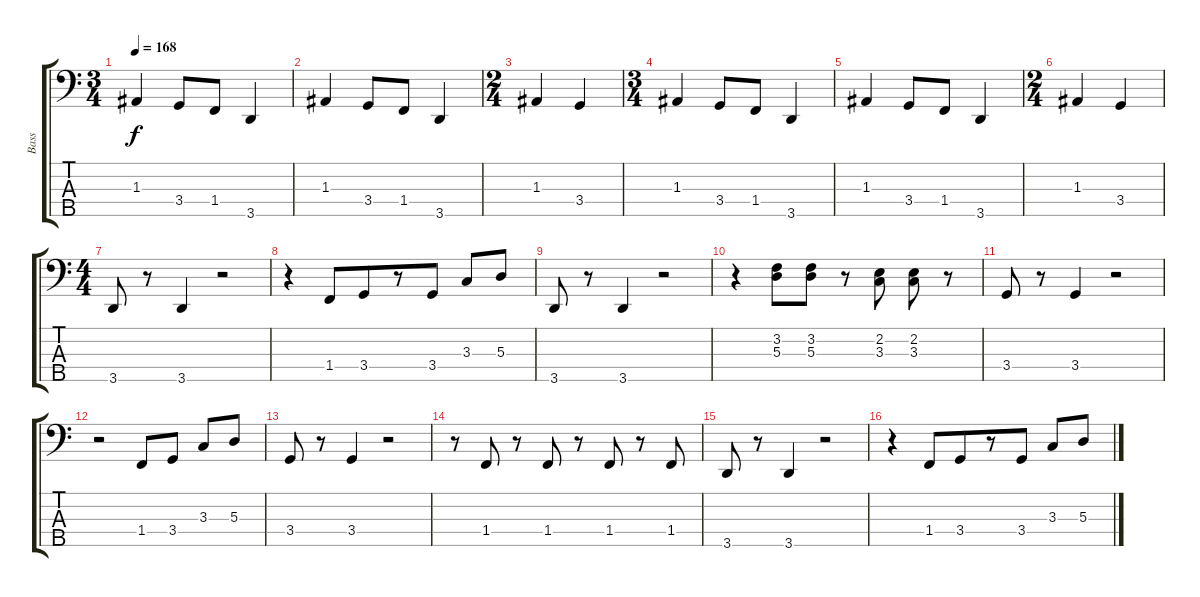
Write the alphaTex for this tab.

\track ("Bass" "Bass") {instrument electricbassfinger}
\staff {score tabs}
\tuning (G2 D2 A1 E1 B0) {hide}
\ts (3 4)
\tempo 168
\clef f4
\ks c
1.3.4{dy f instrument electricbassfinger beam merge} 3.4.8 1.4.8{beam merge} 3.5.4 |
1.3.4{beam merge} 3.4.8 1.4.8{beam merge} 3.5.4 |
\ts (2 4)
1.3.4{beam merge} 3.4.4 |
\ts (3 4)
1.3.4{beam merge} 3.4.8 1.4.8{beam merge} 3.5.4 |
1.3.4{beam merge} 3.4.8 1.4.8{beam merge} 3.5.4 |
\ts (2 4)
1.3.4{beam merge} 3.4.4 |
\ts (4 4)
3.5.8 r.8 3.5.4{beam merge} r.2 |
r.4 1.4.8{beam merge} 3.4.8{beam merge} r.8 3.4.8 3.3.8 5.3.8 |
3.5.8 r.8 3.5.4{beam merge} r.2 |
r.4 (3.2 5.3).8 (3.2 5.3).8 r.8 (2.2 3.3).8 (2.2 3.3).8 r.8 |
3.4.8 r.8 3.4.4{beam merge} r.2 |
r.2 1.4.8{beam merge} 3.4.8 3.3.8 5.3.8 |
3.4.8 r.8 3.4.4{beam merge} r.2 |
r.8 1.4.8 r.8 1.4.8 r.8 1.4.8 r.8 1.4.8 |
3.5.8 r.8 3.5.4{beam merge} r.2 |
r.4 1.4.8{beam merge} 3.4.8{beam merge} r.8 3.4.8 3.3.8 5.3.8
